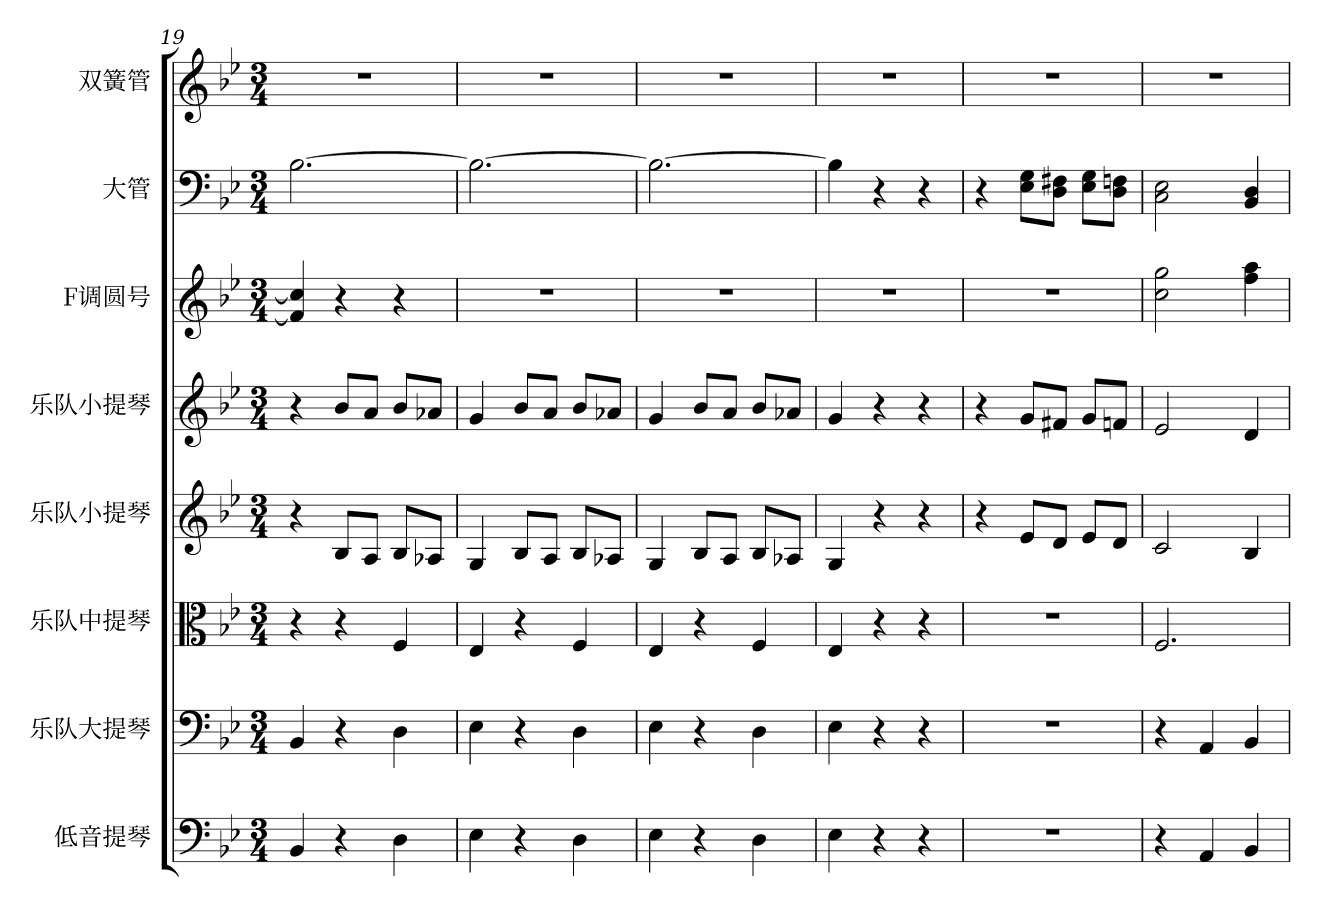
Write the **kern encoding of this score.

**kern	**kern	**kern	**kern	**kern	**kern	**kern	**kern
*part8	*part7	*part6	*part5	*part4	*part3	*part2	*part1
*staff8	*staff7	*staff6	*staff5	*staff4	*staff3	*staff2	*staff1
*I"低音提琴	*I"乐队大提琴	*I"乐队中提琴	*I"乐队小提琴	*I"乐队小提琴	*I"F调圆号	*I"大管	*I"双簧管
*clefF4	*clefF4	*clefC3	*clefG2	*clefG2	*clefG2	*clefF4	*clefG2
*ITrd7c12	*	*	*	*	*ITrd4c7	*	*
*k[b-e-]	*k[b-e-]	*k[b-e-]	*k[b-e-]	*k[b-e-]	*k[b-e-a-]	*k[b-e-]	*k[b-e-]
*M3/4	*M3/4	*M3/4	*M3/4	*M3/4	*M3/4	*M3/4	*M3/4
=19	=19	=19	=19	=19	=19	=19	=19
4BBB-/	4BB-/	4r	4r	4r	4B-/] 4f/]	[2.B-\	2.r
4r	4r	4r	8B-/L	8b-/L	4r	.	.
.	.	.	8A/J	8a/J	.	.	.
4DD\	4D\	4F/	8B-/L	8b-/L	4r	.	.
.	.	.	8A-X/J	8a-X/J	.	.	.
=20	=20	=20	=20	=20	=20	=20	=20
4EE-\	4E-\	4E-/	4G/	4g/	2.r	2.B-\_	2.r
4r	4r	4r	8B-/L	8b-/L	.	.	.
.	.	.	8A/J	8a/J	.	.	.
4DD\	4D\	4F/	8B-/L	8b-/L	.	.	.
.	.	.	8A-X/J	8a-X/J	.	.	.
!!LO:PB:g=z
=21	=21	=21	=21	=21	=21	=21	=21
4EE-\	4E-\	4E-/	4G/	4g/	2.r	2.B-\_	2.r
4r	4r	4r	8B-/L	8b-/L	.	.	.
.	.	.	8A/J	8a/J	.	.	.
4DD\	4D\	4F/	8B-/L	8b-/L	.	.	.
.	.	.	8A-X/J	8a-X/J	.	.	.
=22	=22	=22	=22	=22	=22	=22	=22
*	*	*	*	*	*	*	*MM165
4EE-\	4E-\	4E-/	4G/	4g/	2.r	4B-\]	2.r
4r	4r	4r	4r	4r	.	4r	.
4r	4r	4r	4r	4r	.	4r	.
=23	=23	=23	=23	=23	=23	=23	=23
*	*	*	*	*	*	*	*MM168
2.r	2.r	2.r	4r	4r	2.r	4r	2.r
.	.	.	8e-/L	8g/L	.	8E-\ 8G\L	.
.	.	.	8d/J	8f#X/J	.	8D\ 8F#X\J	.
.	.	.	8e-/L	8g/L	.	8E-\ 8G\L	.
.	.	.	8d/J	8fn/J	.	8D\ 8Fn\J	.
=24	=24	=24	=24	=24	=24	=24	=24
4r	4r	2.F/	2c/	2e-/	2f\ 2cc\	2C\ 2E-\	2.r
4AAA/	4AA/	.	.	.	.	.	.
4BBB-/	4BB-/	.	4B-/	4d/	4b-\ 4dd\	4BB-/ 4D/	.
=	=	=	=	=	=	=	=
*-	*-	*-	*-	*-	*-	*-	*-
